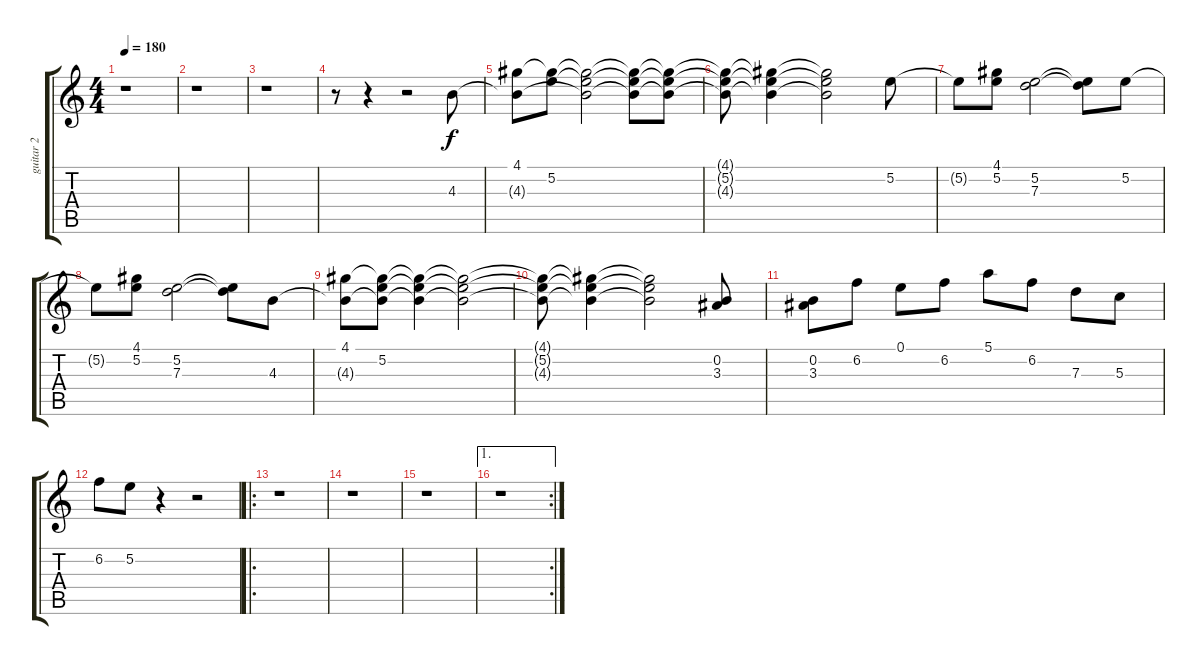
\track ("guitar 2" "guitar 2") {instrument distortionguitar}
\staff {score tabs}
\tuning (E4 B3 G3 D3 A2 E2) {hide}
\ts (4 4)
\tempo 180
\clef g2
\ks c
r.1{dy f} |
r.1 |
r.1 |
r.8 r.4 r.2 4.3.8{instrument acousticguitarsteel} |
(4.1 4.3{t}).8 (4.1{t} 5.2).8 (4.1{t} 5.2{t} 4.3{t}).2 (4.1{t} 5.2{t} 4.3{t}).8 (4.1{t} 5.2{t} 4.3{t}).8 |
(4.1{t} 5.2{t} 4.3{t}).8 (4.1{t} 5.2{t} 4.3{t}).4 (4.1{t} 5.2{t} 4.3{t}).2 5.2.8 |
5.2{t}.8 (4.1 5.2).8 (5.2 7.3).2 (5.2{t} 7.3{t}).8 5.2.8 |
5.2{t}.8 (4.1 5.2).8 (5.2 7.3).2 (5.2{t} 7.3{t}).8 4.3.8 |
(4.1 4.3{t}).8 (4.1{t} 5.2 4.3{t}).8 (4.1{t} 5.2{t} 4.3{t}).4 (4.1{t} 5.2{t} 4.3{t}).2 |
(4.1{t} 5.2{t} 4.3{t}).8 (4.1{t} 5.2{t} 4.3{t}).4 (4.1{t} 5.2{t} 4.3{t}).2 (0.2 3.3).8 |
(0.2 3.3).8 6.2.8 0.1.8 6.2.8 5.1.8 6.2.8 7.3.8 5.3.8 |
6.2.8 5.2.8 r.4 r.2 |
\ro
r.1 |
r.1 |
r.1 |
\ae 1
\rc 2
r.1
